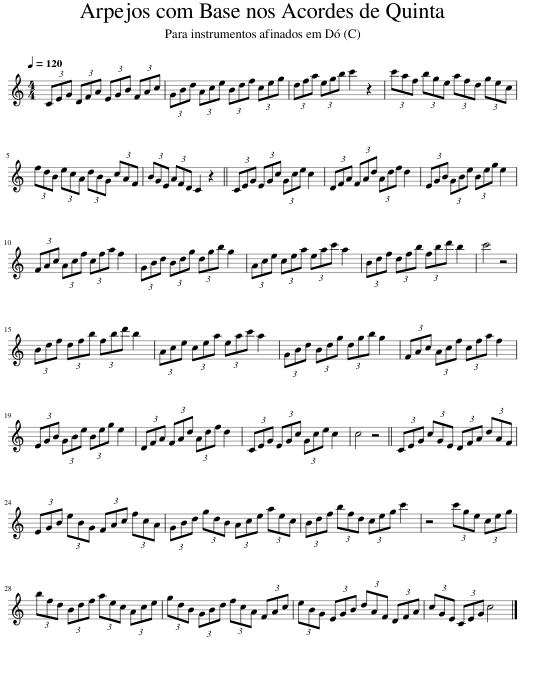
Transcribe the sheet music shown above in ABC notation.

X:1
L:1/8
Q:1/4=120
M:4/4
I:linebreak $
K:C
V:1 treble
V:1
 (3CEG (3DFA (3EGB (3FAc | (3GBd (3Ace (3Bdf (3ceg | (3dfa (3egb c'2 z2 | (3c'af (3bge (3afd (3gec |$ (3fdB (3ecA (3dBG (3cAF | %5
 (3BGE (3AFD C2 z2 || (3CEG (3EGc (3Gce c2 | (3DFA (3FAd (3Adf d2 | (3EGB (3GBe (3Beg e2 |$ (3FAc (3Acf (3cfa f2 | %10
 (3GBd (3Bdg (3dgb g2 | (3Ace (3cea (3eac' a2 | (3Bdf (3dfb (3fbd' b2 | c'4 z4 |$ (3Bdf (3dfb (3fbd' b2 | %15
 (3Ace (3cea (3eac' a2 | (3GBd (3Bdg (3dgb g2 | (3FAc (3Acf (3cfa f2 |$ (3EGB (3GBe (3Beg e2 | (3DFA (3FAd (3Adf d2 | %20
 (3CEG (3EGc (3Gce c2 | c4 z4 || (3CEG (3cGE (3DFA (3dAF |$ (3EGB (3eBG (3FAc (3fcA | (3GBd (3gdB (3Ace (3aec | %25
 (3Bdf (3bfd (3ceg c'2 | z4 (3c'ge (3ceg |$ (3bfd (3Bdf (3aec (3Ace | (3gdB (3GBd (3fcA (3FAc | (3eBG (3EGB (3dAF (3DFA | %30
 (3cGE (3CEG c4 |] %31
